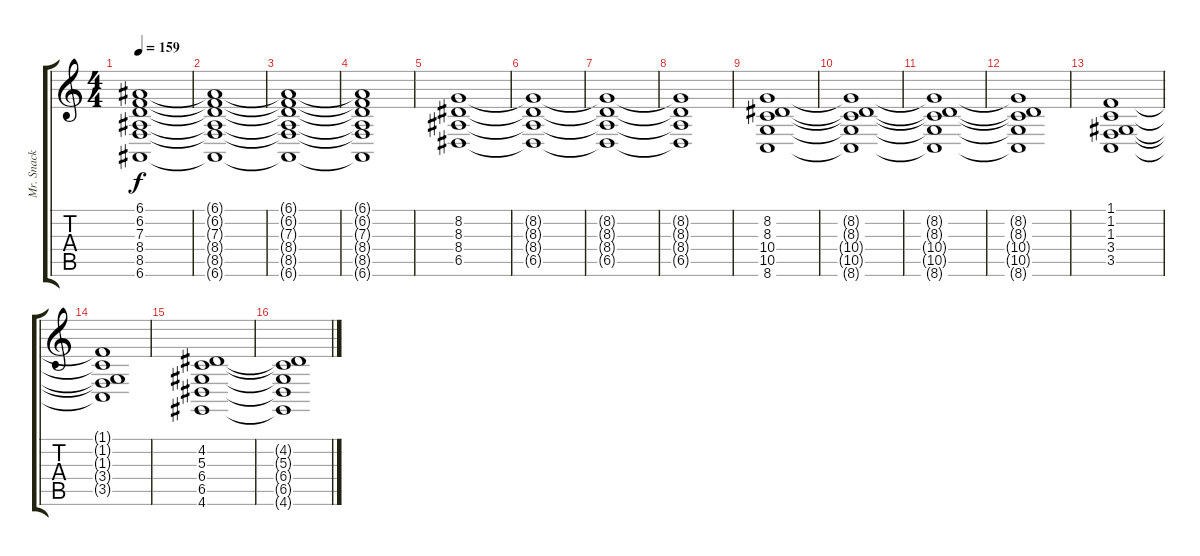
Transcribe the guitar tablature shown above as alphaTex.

\track ("Mr. Snack" "Mr. Snack") {instrument fx1rain}
\staff {score tabs}
\tuning (E4 B3 G3 D3 A2 E2) {hide}
\ts (4 4)
\tempo 159
\clef g2
\ks c
(6.1 6.2 7.3 8.4 8.5 6.6).1{dy f} |
(6.1{t} 6.2{t} 7.3{t} 8.4{t} 8.5{t} 6.6{t}).1 |
(6.1{t} 6.2{t} 7.3{t} 8.4{t} 8.5{t} 6.6{t}).1 |
(6.1{t} 6.2{t} 7.3{t} 8.4{t} 8.5{t} 6.6{t}).1 |
(8.2 8.3 8.4 6.5).1 |
(8.2{t} 8.3{t} 8.4{t} 6.5{t}).1 |
(8.2{t} 8.3{t} 8.4{t} 6.5{t}).1 |
(8.2{t} 8.3{t} 8.4{t} 6.5{t}).1 |
(8.2 8.3 10.4 10.5 8.6).1 |
(8.2{t} 8.3{t} 10.4{t} 10.5{t} 8.6{t}).1 |
(8.2{t} 8.3{t} 10.4{t} 10.5{t} 8.6{t}).1 |
(8.2{t} 8.3{t} 10.4{t} 10.5{t} 8.6{t}).1 |
(1.1 1.2 1.3 3.4 3.5).1 |
(1.1{t} 1.2{t} 1.3{t} 3.4{t} 3.5{t}).1 |
(4.2 5.3 6.4 6.5 4.6).1 |
(4.2{t} 5.3{t} 6.4{t} 6.5{t} 4.6{t}).1
